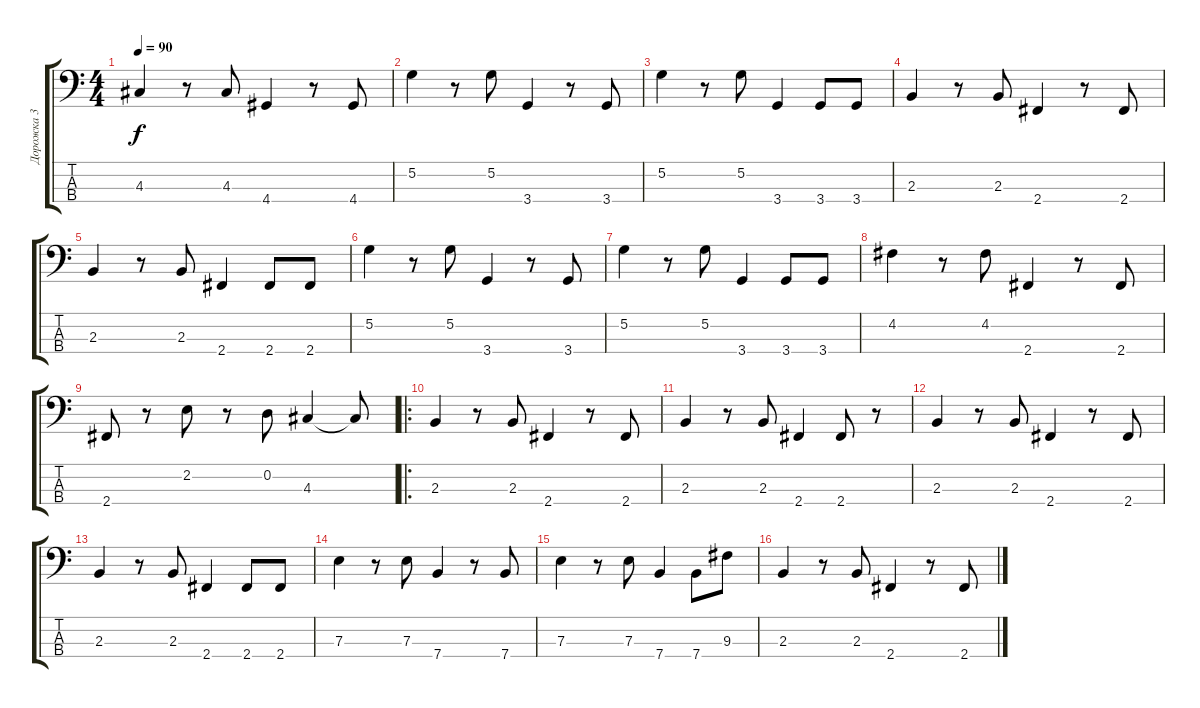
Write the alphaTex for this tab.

\track ("Дорожка 3" "Дорожка 3") {instrument electricbassfinger}
\staff {score tabs}
\tuning (G2 D2 A1 E1) {hide}
\ts (4 4)
\tempo 90
\clef f4
\ks c
4.3.4{dy f} r.8 4.3.8 4.4.4 r.8 4.4.8 |
5.2.4 r.8 5.2.8 3.4.4 r.8 3.4.8 |
5.2.4 r.8 5.2.8 3.4.4 3.4.8 3.4.8 |
2.3.4 r.8 2.3.8 2.4.4 r.8 2.4.8 |
2.3.4 r.8 2.3.8 2.4.4 2.4.8 2.4.8 |
5.2.4 r.8 5.2.8 3.4.4 r.8 3.4.8 |
5.2.4 r.8 5.2.8 3.4.4 3.4.8 3.4.8 |
4.2.4 r.8 4.2.8 2.4.4 r.8 2.4.8 |
2.4.8 r.8 2.2.8 r.8 0.2.8 4.3.4 4.3{t}.8 |
\ro
2.3.4 r.8 2.3.8 2.4.4 r.8 2.4.8 |
2.3.4 r.8 2.3.8 2.4.4 2.4.8 r.8 |
2.3.4 r.8 2.3.8 2.4.4 r.8 2.4.8 |
2.3.4 r.8 2.3.8 2.4.4 2.4.8 2.4.8 |
7.3.4 r.8 7.3.8 7.4.4 r.8 7.4.8 |
7.3.4 r.8 7.3.8 7.4.4 7.4.8 9.3.8 |
2.3.4 r.8 2.3.8 2.4.4 r.8 2.4.8
